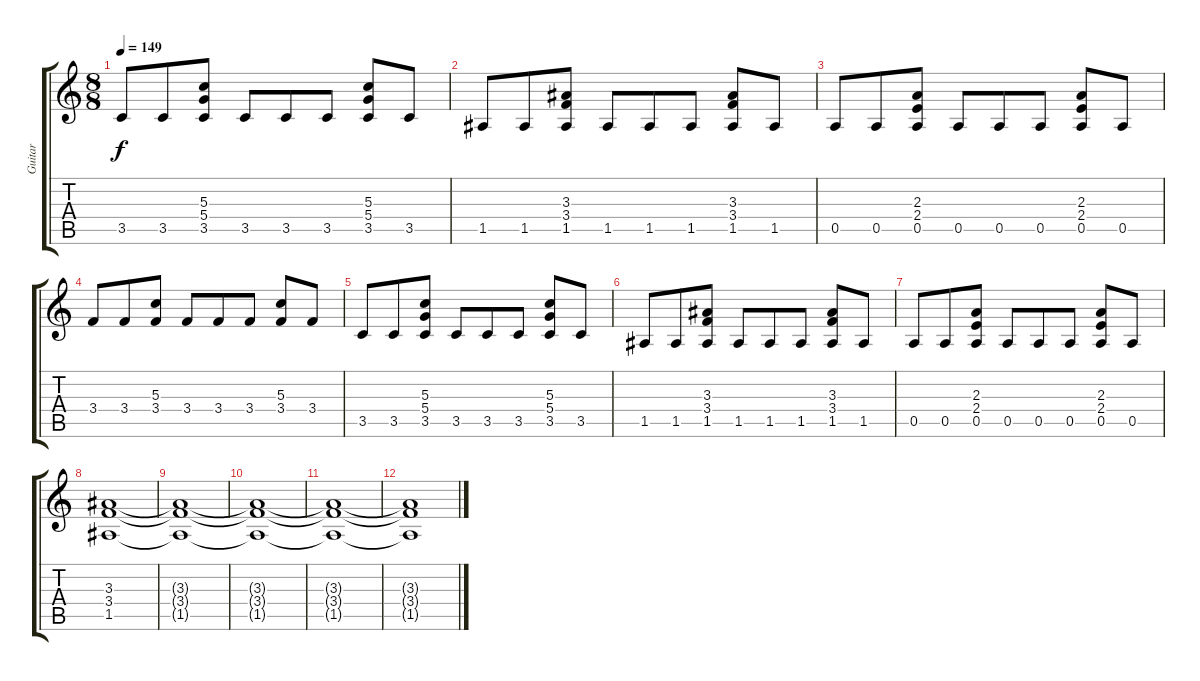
\track ("Guitar" "Guitar") {instrument distortionguitar}
\staff {score tabs}
\tuning (E4 B3 G3 D3 A2 D2) {hide}
\ts (8 8)
\tempo 149
\clef g2
\ks c
3.5.8{dy f} 3.5.8 (5.3 5.4 3.5).8 3.5.8 3.5.8 3.5.8 (5.3 5.4 3.5).8 3.5.8 |
1.5.8 1.5.8 (3.3 3.4 1.5).8 1.5.8 1.5.8 1.5.8 (3.3 3.4 1.5).8 1.5.8 |
0.5.8 0.5.8 (2.3 2.4 0.5).8 0.5.8 0.5.8 0.5.8 (2.3 2.4 0.5).8 0.5.8 |
3.4.8 3.4.8 (5.3 3.4).8 3.4.8 3.4.8 3.4.8 (5.3 3.4).8 3.4.8 |
3.5.8 3.5.8 (5.3 5.4 3.5).8 3.5.8 3.5.8 3.5.8 (5.3 5.4 3.5).8 3.5.8 |
1.5.8 1.5.8 (3.3 3.4 1.5).8 1.5.8 1.5.8 1.5.8 (3.3 3.4 1.5).8 1.5.8 |
0.5.8 0.5.8 (2.3 2.4 0.5).8 0.5.8 0.5.8 0.5.8 (2.3 2.4 0.5).8 0.5.8 |
(3.3 3.4 1.5).1{volume 8} |
(3.3{t} 3.4{t} 1.5{t}).1 |
(3.3{t} 3.4{t} 1.5{t}).1{volume 0} |
(3.3{t} 3.4{t} 1.5{t}).1 |
(3.3{t} 3.4{t} 1.5{t}).1
